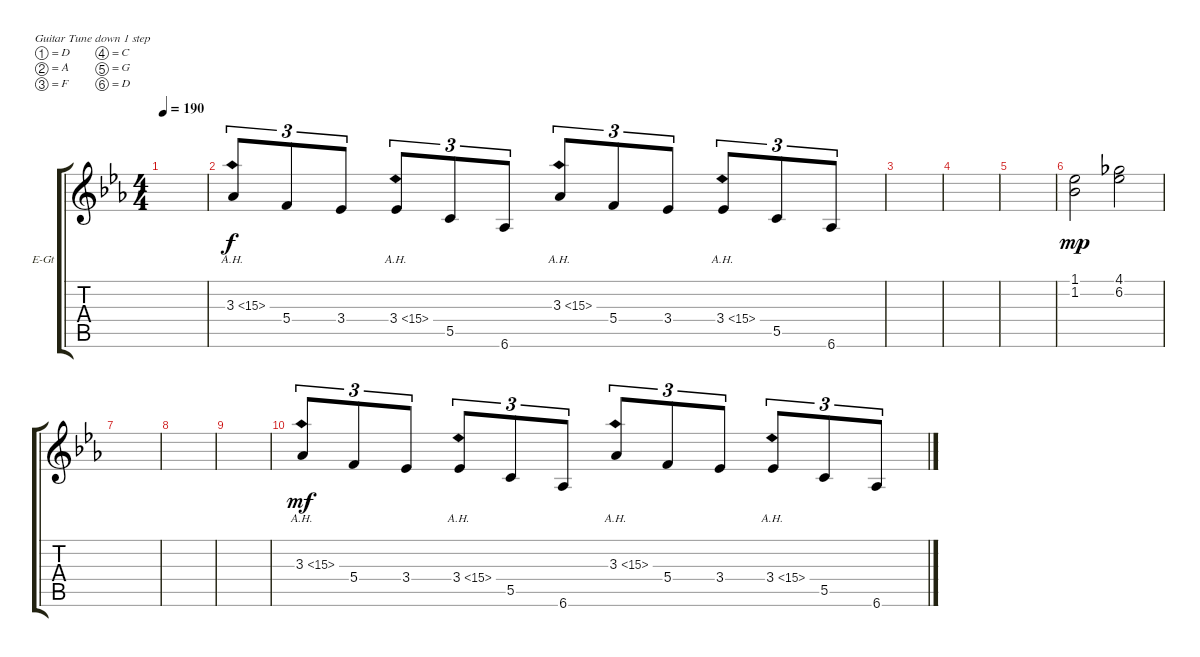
\defaultSystemsLayout 4
\bracketExtendMode groupsimilarinstruments
\firstSystemTrackNameOrientation horizontal
\otherSystemsTrackNameOrientation horizontal
\track ("Solo Guitar 2" "E-Gt") {instrument distortionguitar}
\staff {score tabs}
\tuning (D4 A3 F3 C3 G2 D2)
\ts (4 4)
\tempo 190
\clef g2
\scale
0.333333
\ks cminor
|
\scale
0.333333 3.3{ah 12}.8{tu (3 2)} 5.4.8{tu (3 2)} 3.4.8{tu (3 2)} 3.4{ah 12}.8{tu (3 2)} 5.5.8{tu (3 2)} 6.6.8{tu (3 2)} 3.3{ah 12}.8{tu (3 2)} 5.4.8{tu (3 2)} 3.4.8{tu (3 2)} 3.4{ah 12}.8{tu (3 2)} 5.5.8{tu (3 2)} 6.6.8{tu (3 2)} |
\scale
0.333333 |
\scale
0.333333 |
\scale
0.333333 |
\scale
0.333333 (1.2 1.1).2{dy mp} (4.1 6.2).2 |
\scale
0.333333 |
\scale
0.333333 |
\scale
0.333333 |
\scale
0.333333 3.3{ah 12}.8{tu (3 2) dy mf} 5.4.8{tu (3 2)} 3.4.8{tu (3 2)} 3.4{ah 12}.8{tu (3 2)} 5.5.8{tu (3 2)} 6.6.8{tu (3 2)} 3.3{ah 12}.8{tu (3 2)} 5.4.8{tu (3 2)} 3.4.8{tu (3 2)} 3.4{ah 12}.8{tu (3 2)} 5.5.8{tu (3 2)} 6.6.8{tu (3 2)} |
\scale
0.333333 |
\scale
0.333333 |
\scale
0.333333 |
\scale
0.333333 |
\scale
0.333333 |
\scale
0.333333
